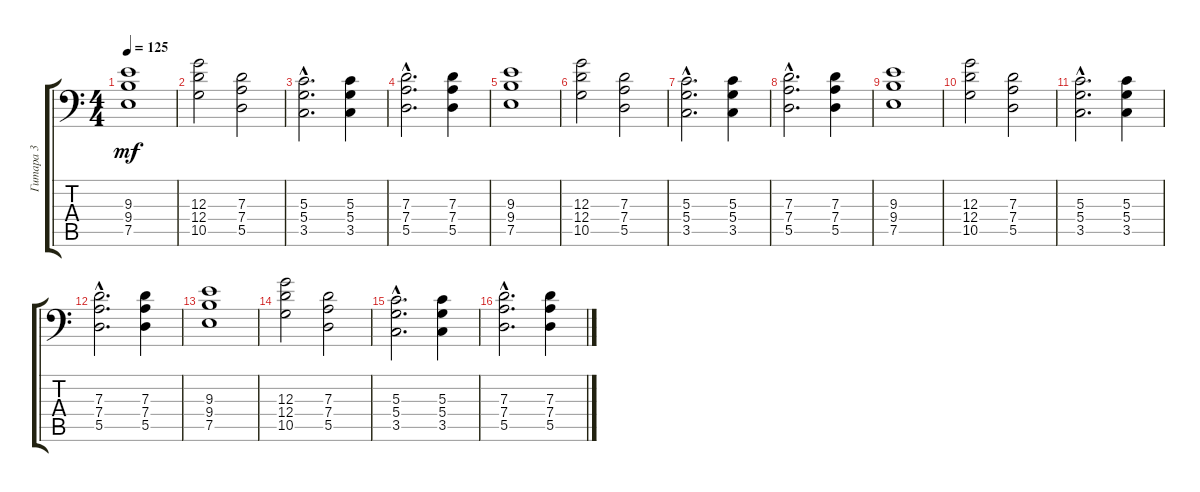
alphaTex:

\track ("Гитара 3" "Гитара 3") {instrument distortionguitar}
\staff {score tabs}
\tuning (E3 B2 G2 D2 A1 E1) {hide}
\ts (4 4)
\tempo 125
\clef f4
\ks c
(9.3 9.4 7.5).1{dy mf} |
(12.3 12.4 10.5).2 (7.3 7.4 5.5).2 |
(5.3{hac} 5.4{hac} 3.5{hac}).2{d} (5.3 5.4 3.5).4 |
(7.3{hac} 7.4{hac} 5.5{hac}).2{d} (7.3 7.4 5.5).4 |
(9.3 9.4 7.5).1 |
(12.3 12.4 10.5).2 (7.3 7.4 5.5).2 |
(5.3{hac} 5.4{hac} 3.5{hac}).2{d} (5.3 5.4 3.5).4 |
(7.3{hac} 7.4{hac} 5.5{hac}).2{d} (7.3 7.4 5.5).4 |
(9.3 9.4 7.5).1 |
(12.3 12.4 10.5).2 (7.3 7.4 5.5).2 |
(5.3{hac} 5.4{hac} 3.5{hac}).2{d} (5.3 5.4 3.5).4 |
(7.3{hac} 7.4{hac} 5.5{hac}).2{d} (7.3 7.4 5.5).4 |
(9.3 9.4 7.5).1 |
(12.3 12.4 10.5).2 (7.3 7.4 5.5).2 |
(5.3{hac} 5.4{hac} 3.5{hac}).2{d} (5.3 5.4 3.5).4 |
(7.3{hac} 7.4{hac} 5.5{hac}).2{d} (7.3 7.4 5.5).4
